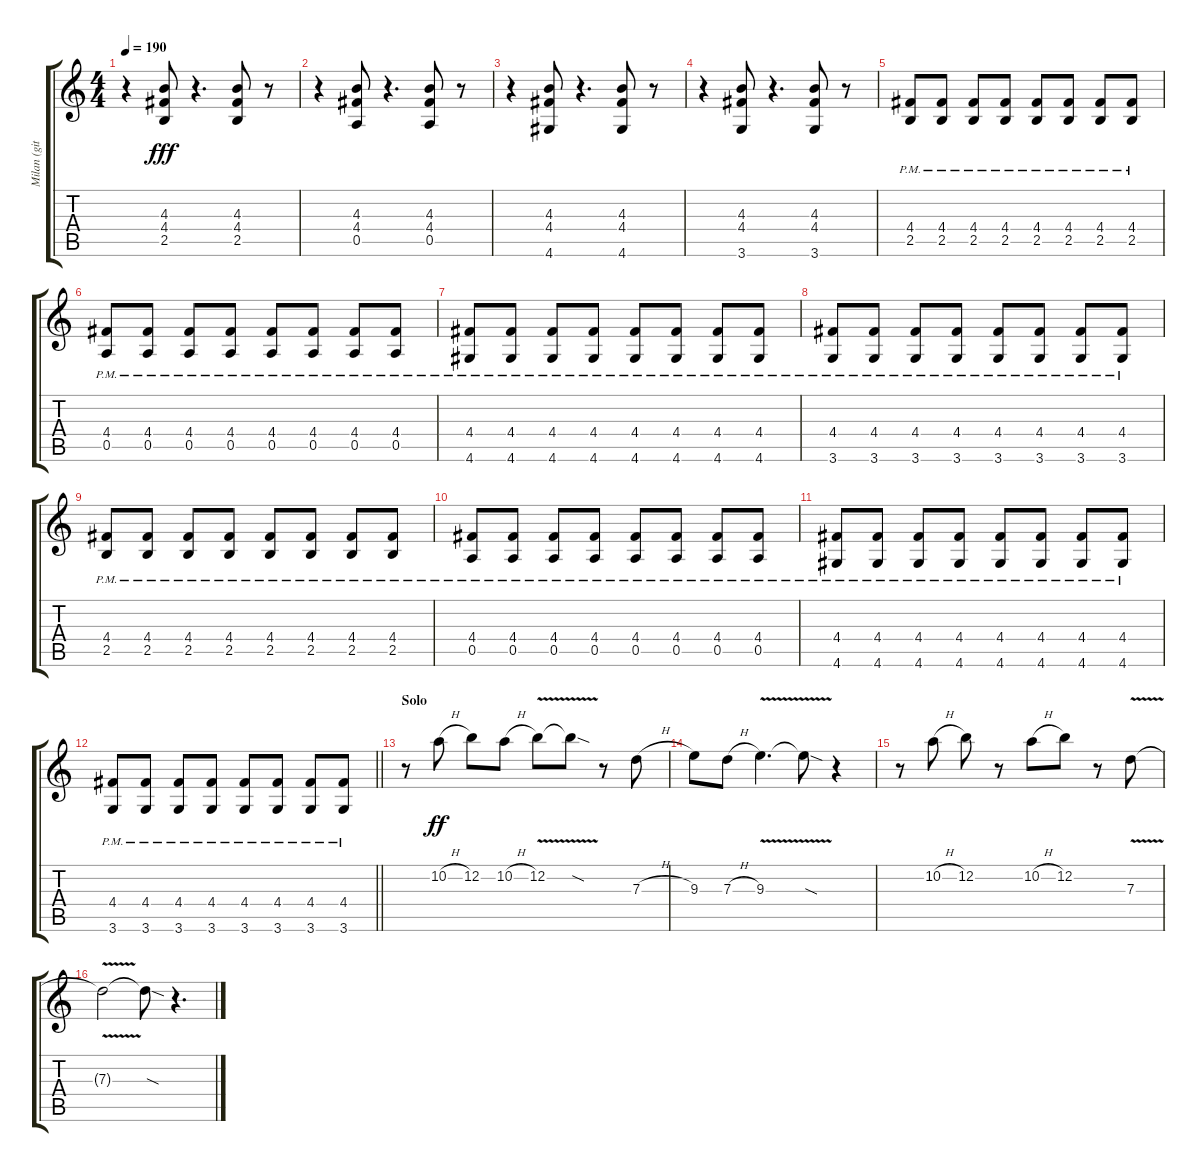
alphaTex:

\track ("Milan (gitara)" "Milan (git") {instrument electricguitarclean}
\staff {score tabs}
\tuning (E4 B3 G3 D3 A2 E2) {hide}
\ts (4 4)
\tempo 190
\clef g2
\ks c
r.4{dy fff} (4.3 4.4 2.5).8 r.4{d} (4.3 4.4 2.5).8 r.8 |
r.4 (4.3 4.4 0.5).8 r.4{d} (4.3 4.4 0.5).8 r.8 |
r.4 (4.3 4.4 4.6).8 r.4{d} (4.3 4.4 4.6).8 r.8 |
r.4 (4.3 4.4 3.6).8 r.4{d} (4.3 4.4 3.6).8 r.8 |
(4.4{pm} 2.5{pm}).8{instrument overdrivenguitar} (4.4{pm} 2.5{pm}).8 (4.4{pm} 2.5{pm}).8 (4.4{pm} 2.5{pm}).8 (4.4{pm} 2.5{pm}).8 (4.4{pm} 2.5{pm}).8 (4.4{pm} 2.5{pm}).8 (4.4{pm} 2.5{pm}).8 |
(4.4{pm} 0.5{pm}).8 (4.4{pm} 0.5{pm}).8 (4.4{pm} 0.5{pm}).8 (4.4{pm} 0.5{pm}).8 (4.4{pm} 0.5{pm}).8 (4.4{pm} 0.5{pm}).8 (4.4{pm} 0.5{pm}).8 (4.4{pm} 0.5{pm}).8 |
(4.4{pm} 4.6{pm}).8 (4.4{pm} 4.6{pm}).8 (4.4{pm} 4.6{pm}).8 (4.4{pm} 4.6{pm}).8 (4.4{pm} 4.6{pm}).8 (4.4{pm} 4.6{pm}).8 (4.4{pm} 4.6{pm}).8 (4.4{pm} 4.6{pm}).8 |
(4.4{pm} 3.6{pm}).8 (4.4{pm} 3.6{pm}).8 (4.4{pm} 3.6{pm}).8 (4.4{pm} 3.6{pm}).8 (4.4{pm} 3.6{pm}).8 (4.4{pm} 3.6{pm}).8 (4.4{pm} 3.6{pm}).8 (4.4{pm} 3.6{pm}).8 |
(4.4{pm} 2.5{pm}).8 (4.4{pm} 2.5{pm}).8 (4.4{pm} 2.5{pm}).8 (4.4{pm} 2.5{pm}).8 (4.4{pm} 2.5{pm}).8 (4.4{pm} 2.5{pm}).8 (4.4{pm} 2.5{pm}).8 (4.4{pm} 2.5{pm}).8 |
(4.4{pm} 0.5{pm}).8 (4.4{pm} 0.5{pm}).8 (4.4{pm} 0.5{pm}).8 (4.4{pm} 0.5{pm}).8 (4.4{pm} 0.5{pm}).8 (4.4{pm} 0.5{pm}).8 (4.4{pm} 0.5{pm}).8 (4.4{pm} 0.5{pm}).8 |
(4.4{pm} 4.6{pm}).8 (4.4{pm} 4.6{pm}).8 (4.4{pm} 4.6{pm}).8 (4.4{pm} 4.6{pm}).8 (4.4{pm} 4.6{pm}).8 (4.4{pm} 4.6{pm}).8 (4.4{pm} 4.6{pm}).8 (4.4{pm} 4.6{pm}).8 |
\barLineRight lightlight
(4.4{pm} 3.6{pm}).8 (4.4{pm} 3.6{pm}).8 (4.4{pm} 3.6{pm}).8 (4.4{pm} 3.6{pm}).8 (4.4{pm} 3.6{pm}).8 (4.4{pm} 3.6{pm}).8 (4.4{pm} 3.6{pm}).8 (4.4{pm} 3.6{pm}).8 |
\section ("" "Solo")
r.8{volume 14} 10.2{h}.8{dy ff} 12.2.8 10.2{h}.8 12.2{v}.8 12.2{sod t}.8 r.8 7.3{h}.8 |
9.3.8 7.3{h}.8 9.3{v}.4{d} 9.3{sod t}.8 r.4 |
r.8 10.2{h}.8 12.2.8 r.8 10.2{h}.8 12.2.8 r.8 7.3{v}.8 |
7.3{t}.2 7.3{sod t}.8 r.4{d}
